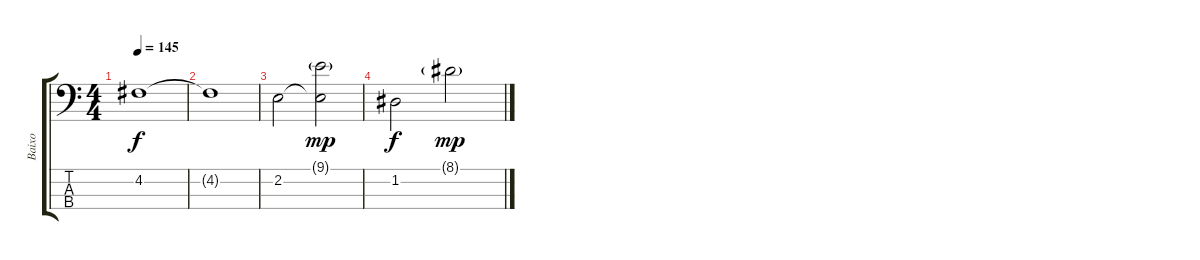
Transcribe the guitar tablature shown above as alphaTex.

\track ("Baixo" "Baixo") {instrument electricbassfinger}
\staff {score tabs}
\tuning (G2 D2 A1 E1) {hide}
\ts (4 4)
\tempo 145
\clef f4
\ks c
4.2.1{dy f} |
4.2{t}.1 |
2.2.2 (9.1{g} 2.2{t}).2{dy mp} |
1.2.2{dy f} 8.1{g}.2{dy mp}
